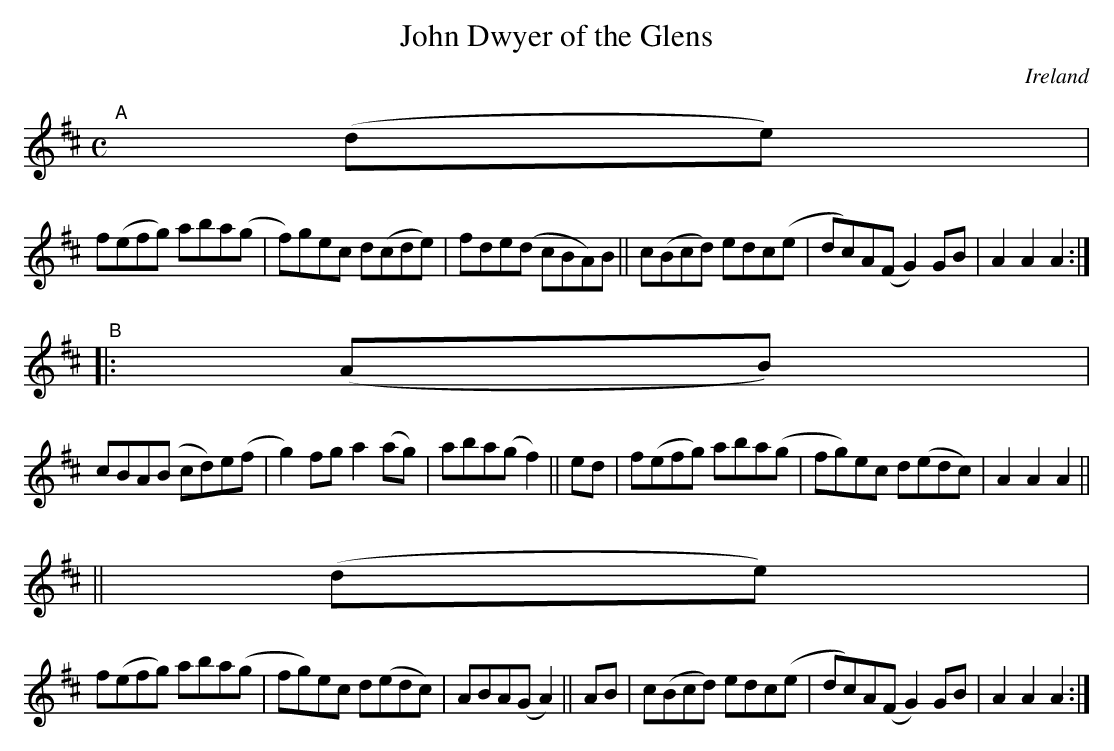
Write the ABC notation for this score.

X:1
T: John Dwyer of the Glens
O: Ireland
M: C
L: 1/8
K: D
"^A"[|] (de) \|
f(efg) aba(g | f)gec d(cde) | fde(d cBA)B ||\
c(Bcd) edc(e | dc)A(F G2)GB | A2A2 A2 :|
"^B"|: (AB) \|
cBA(B cd)e(f | g2)fg a2(ag) | aba(g f2) || ed |\
f(efg) aba(g | fg)ec d(edc) | A2A2A2 ||
|| (de) \|
f(efg) aba(g | fg)ec d(edc) | ABA(G A2) || AB |\
c(Bcd) edc(e | dc)A(F G2)GB | A2A2 A2 :|
